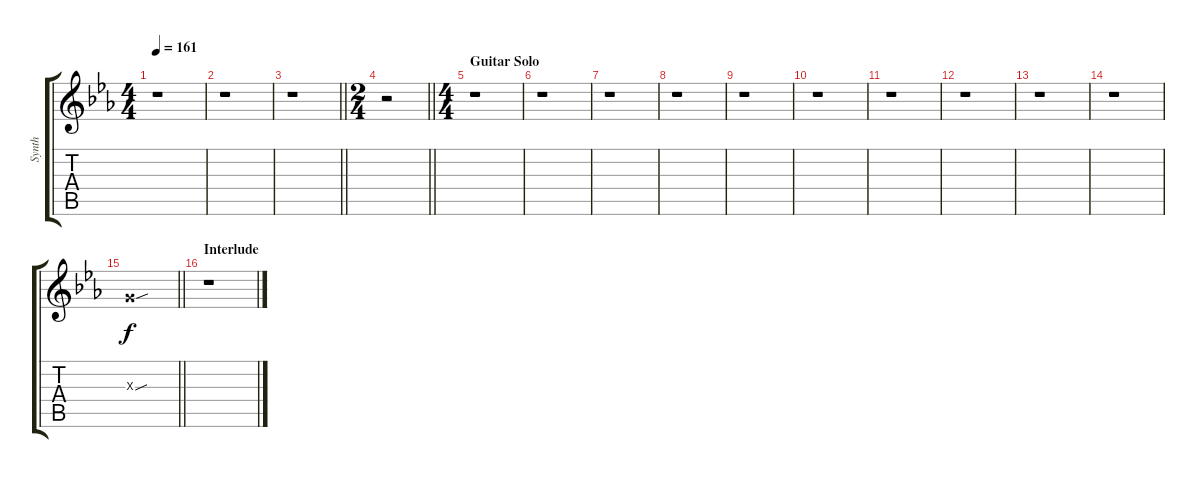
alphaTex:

\track ("Synth" "Synth") {instrument lead1square}
\staff {score tabs}
\tuning (E5 B4 G4 D4 A3 E3) {hide}
\ts (4 4)
\tempo 161
\clef g2
\ks eb
r.1{dy f} |
r.1 |
\barLineRight lightlight
r.1 |
\ts (2 4)
\section ("" "")
\barLineRight lightlight
r.2 |
\ts (4 4)
\section ("" "Guitar Solo")
r.1 |
r.1 |
r.1 |
r.1 |
r.1 |
r.1 |
r.1 |
r.1 |
r.1 |
r.1 |
\barLineRight lightlight
0.3{sou x}.1 |
\section ("" "Interlude")
r.1
